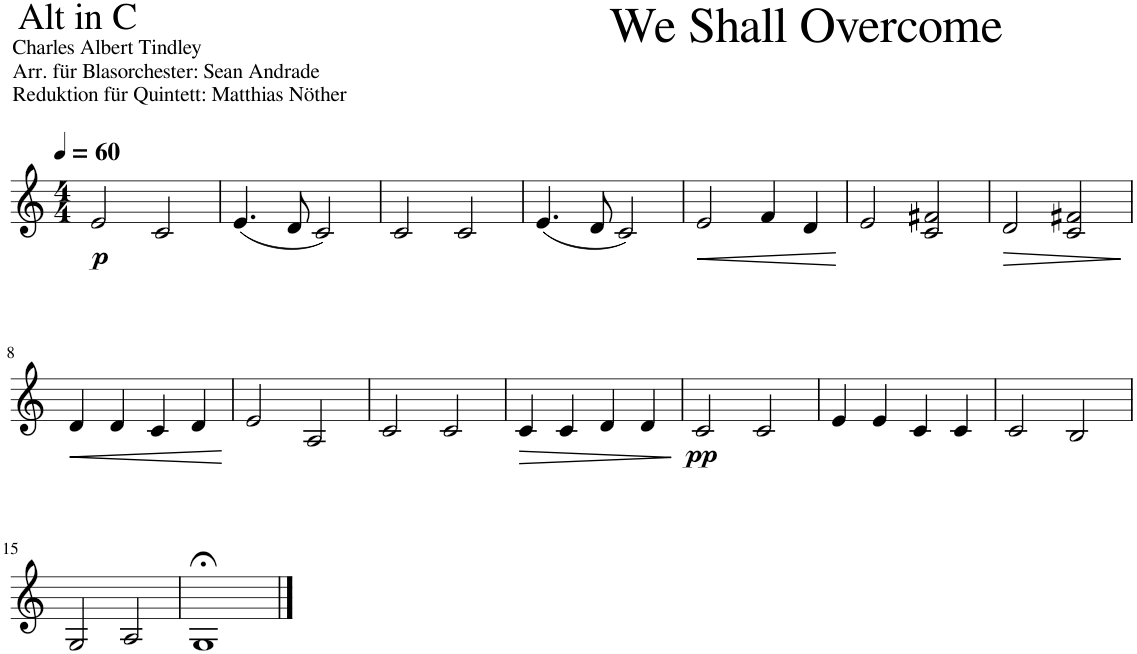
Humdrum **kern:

**kern	**dynam
*part1	*part1
*staff1	*staff1
*I"Alt (Hrn, Ten.-Sax, Alt-Sax, Fag. usw.)	*
*I'Alt	*
*clefG2	*
*ITrd1c2	*
*k[]	*
*M4/4	*
*MM60	*
=1	=1
!	!LO:DY:b
2e/	p
2c/	.
=2	=2
(4.e/	.
8d/	.
2c/)	.
=3	=3
2c/	.
2c/	.
=4	=4
(4.e/	.
8d/	.
2c/)	.
=5	=5
!	!LO:HP:b
2e/	<
4f/	.
4d/	.
.	[
=6	=6
2e/	.
2c/ 2f#X/	.
=7	=7
!	!LO:HP:b
2d/	>
2c/ 2f#X/	.
.	]
!!LO:LB:g=z
=8	=8
!	!LO:HP:b
4d/	<
4d/	.
4c/	.
4d/	.
.	[
=9	=9
2e/	.
2A/	.
=10	=10
2c/	.
2c/	.
=11	=11
!	!LO:HP:b
4c/	>
4c/	.
4d/	.
4d/	.
.	]
=12	=12
!	!LO:DY:b
2c/	pp
2c/	.
=13	=13
4e/	.
4e/	.
4c/	.
4c/	.
=14	=14
2c/	.
2B/	.
!!LO:LB:g=z
=15	=15
2G/	.
2A/	.
=16	=16
1G;<	.
==	==
*-	*-
